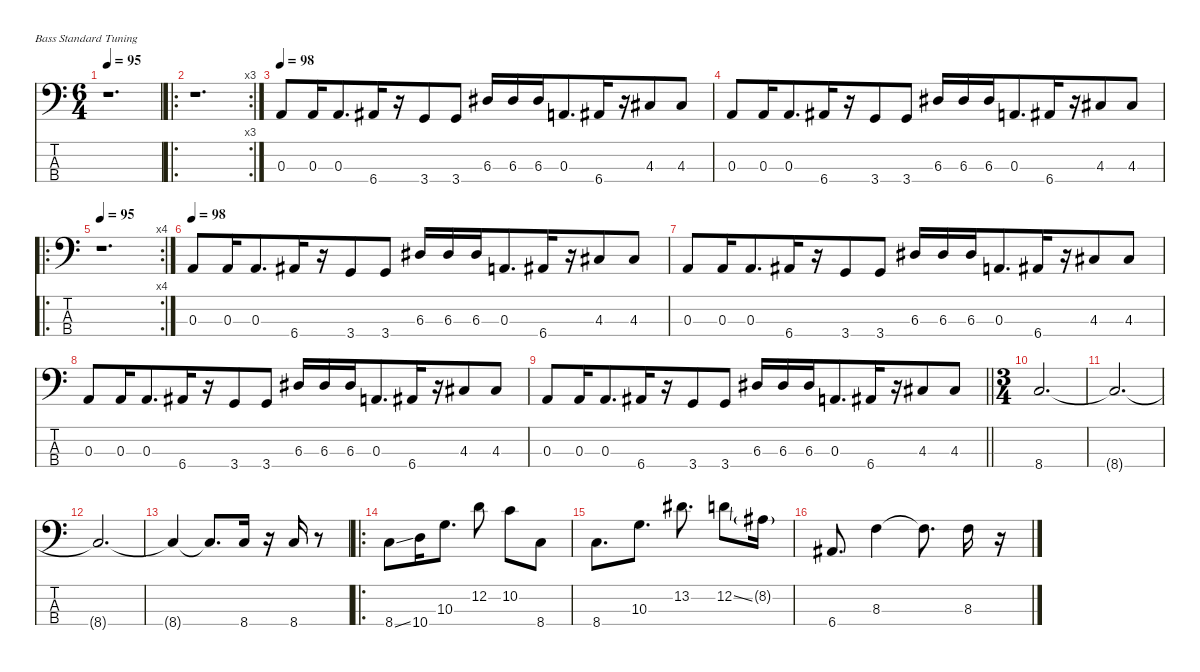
\defaultSystemsLayout 4
\hideDynamics
\bracketExtendMode nobrackets
\multiBarRest
\singleTrackTrackNamePolicy hidden
\multiTrackTrackNamePolicy hidden
\firstSystemTrackNameMode fullname
\firstSystemTrackNameOrientation horizontal
\otherSystemsTrackNameOrientation horizontal
\track ("Bass" "el.bs.") {instrument electricbassfinger}
\staff {score tabs}
\tuning (G2 D2 A1 E1)
\ts (6 4)
\beaming (8 6 6)
\tempo 95
\clef f4
\ks c
r.1{d dy f beam Down} |
\ro
\rc 3
r.1{d beam Down} |
\tempo 98
0.3.8{beam Up} 0.3.16{beam Up} 0.3.8{d beam Up} 6.4{acc #}.16{beam Up} r.16{beam Up} 3.4.8{beam Up} 3.4.8{beam Up} 6.3{acc #}.16{beam Up} 6.3{acc #}.16{beam Up} 6.3{acc #}.16{beam Up} 0.3.8{d beam Up} 6.4{acc #}.16{beam Up} r.16{beam Up} 4.3{acc #}.8{beam Up} 4.3{acc #}.8{beam Up} |
0.3.8{beam Up} 0.3.16{beam Up} 0.3.8{d beam Up} 6.4{acc #}.16{beam Up} r.16{beam Up} 3.4.8{beam Up} 3.4.8{beam Up} 6.3{acc #}.16{beam Up} 6.3{acc #}.16{beam Up} 6.3{acc #}.16{beam Up} 0.3.8{d beam Up} 6.4{acc #}.16{beam Up} r.16{beam Up} 4.3{acc #}.8{beam Up} 4.3{acc #}.8{beam Up} |
\ro
\rc 4
\tempo 95
r.1{d beam Down} |
\tempo 98
0.3.8{dy ff beam Up} 0.3.16{beam Up} 0.3.8{d beam Up} 6.4{acc #}.16{beam Up} r.16{beam Up} 3.4.8{beam Up} 3.4.8{beam Up} 6.3{acc #}.16{beam Up} 6.3{acc #}.16{beam Up} 6.3{acc #}.16{beam Up} 0.3.8{d beam Up} 6.4{acc #}.16{beam Up} r.16{beam Up} 4.3{acc #}.8{beam Up} 4.3{acc #}.8{beam Up} |
0.3.8{beam Up} 0.3.16{beam Up} 0.3.8{d beam Up} 6.4{acc #}.16{beam Up} r.16{beam Up} 3.4.8{beam Up} 3.4.8{beam Up} 6.3{acc #}.16{beam Up} 6.3{acc #}.16{beam Up} 6.3{acc #}.16{beam Up} 0.3.8{d beam Up} 6.4{acc #}.16{beam Up} r.16{beam Up} 4.3{acc #}.8{beam Up} 4.3{acc #}.8{beam Up} |
0.3.8{beam Up} 0.3.16{beam Up} 0.3.8{d dy f beam Up} 6.4{acc #}.16{dy ff beam Up} r.16{beam Up} 3.4.8{beam Up} 3.4.8{beam Up} 6.3{acc #}.16{beam Up} 6.3{acc #}.16{beam Up} 6.3{acc #}.16{beam Up} 0.3.8{d beam Up} 6.4{acc #}.16{beam Up} r.16{beam Up} 4.3{acc #}.8{beam Up} 4.3{acc #}.8{beam Up} |
\barLineRight lightlight
0.3.8{beam Up} 0.3.16{beam Up} 0.3.8{d beam Up} 6.4{acc #}.16{beam Up} r.16{beam Up} 3.4.8{beam Up} 3.4.8{beam Up} 6.3{acc #}.16{beam Up} 6.3{acc #}.16{beam Up} 6.3{acc #}.16{beam Up} 0.3.8{d beam Up} 6.4{acc #}.16{beam Up} r.16{beam Up} 4.3{acc #}.8{beam Up} 4.3{acc #}.8{beam Up} |
\ts (3 4)
\beaming (8 2 2 2)
8.4.2{d beam Up} |
8.4{t}.2{d dy f beam Up} |
8.4{t}.2{d beam Up} |
8.4{t}.4{beam Up} 8.4{t}.8{d beam Up} 8.4.16{dy ff beam Up} r.16{beam Up} 8.4.16{beam Up} r.8{beam Up} |
\ro
8.4{ss}.8{beam Down} 10.4.16{beam Down} 10.3.8{d dy f beam Down} 12.2.8{dy fff beam Down} 10.2.8{beam Down} 8.4.8{dy ff beam Down} |
8.4.8{d beam Down} 10.3.8{d dy fff beam Down} 13.2{acc #}.8{d dy ff beam Down} 12.2{ss}.8{beam Down} 8.2{g acc #}.16{dy mf beam Down} |
6.4{acc #}.8{d dy fff beam Up} 8.3.4{beam Down} 8.3{t}.8{d dy f beam Down} 8.3.16{dy fff beam Down} r.16{beam Down}
